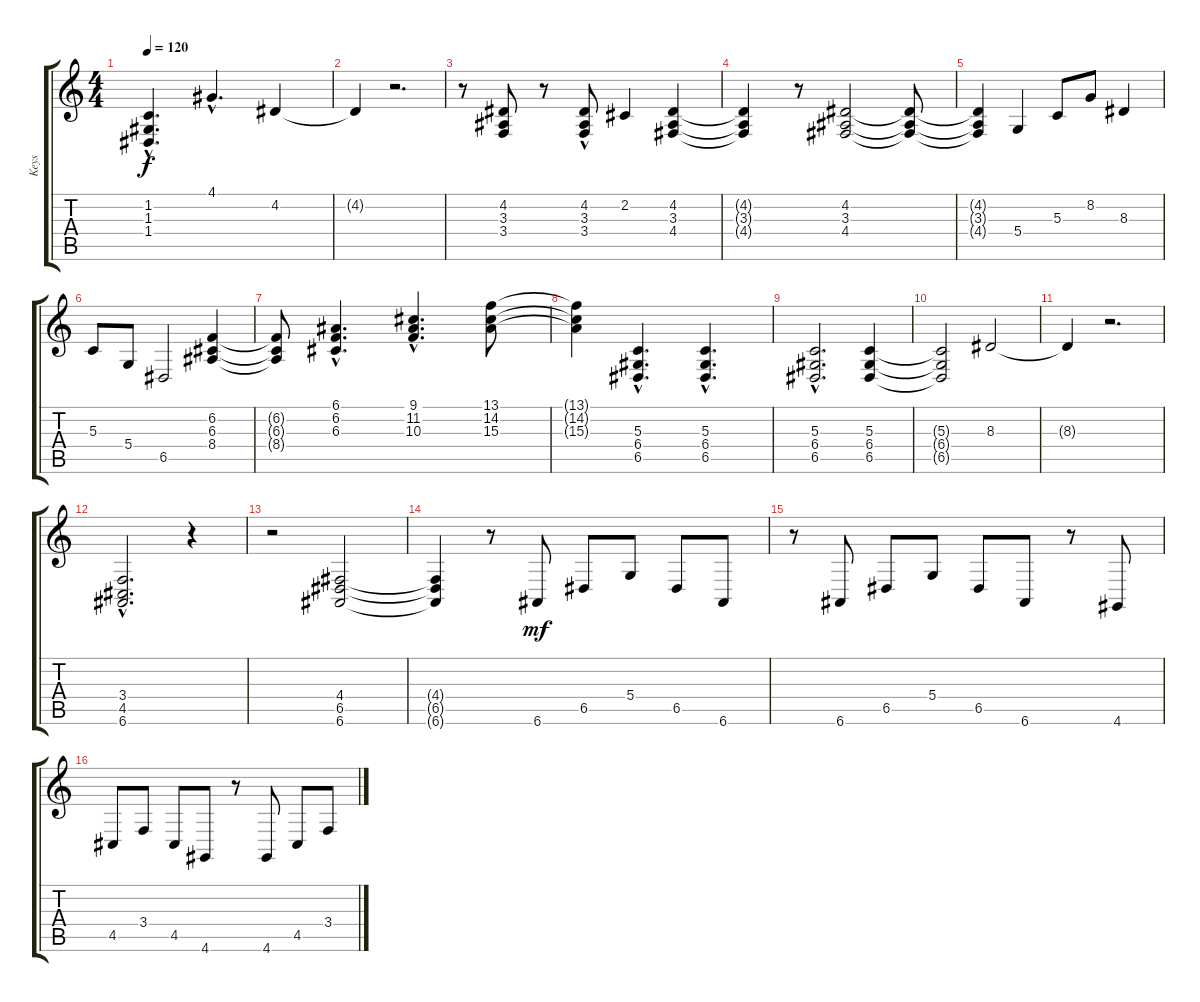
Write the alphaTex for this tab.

\track ("Keys" "Keys") {instrument rockorgan}
\staff {score tabs}
\tuning (E4 B3 G3 D3 A2 E2) {hide}
\ts (4 4)
\tempo 120
\clef g2
\ks c
(1.2{hac t} 1.3{hac t} 1.4{hac t}).4{d dy f} 4.1{hac}.4{d} 4.2.4 |
4.2{t}.4 r.2{d} |
r.8 (4.2 3.3 3.4).8 r.8 (4.2 3.3{hac} 3.4{hac}).8 2.2.4 (4.2 3.3 4.4).4 |
(4.2{t} 3.3{t} 4.4{t}).4 r.8 (4.2 3.3 4.4).2 (4.2{t} 3.3{t} 4.4{t}).8 |
(4.2{t} 3.3{t} 4.4{t}).4 5.4.4 5.3.8 8.2.8 8.3.4 |
5.3.8 5.4.8 6.5.2 (6.2 6.3 8.4).4 |
(6.2{t} 6.3{t} 8.4{t}).8 (6.1{hac} 6.2{hac} 6.3{hac}).4{d} (9.1{hac} 11.2{hac} 10.3{hac}).4{d} (13.1 14.2 15.3).8 |
(13.1{t} 14.2{t} 15.3{t}).4 (5.3{hac} 6.4{hac} 6.5{hac}).4{d} (5.3{hac} 6.4{hac} 6.5{hac}).4{d} |
(5.3{hac} 6.4{hac} 6.5{hac}).2{d} (5.3 6.4 6.5).4 |
(5.3{t} 6.4{t} 6.5{t}).2 8.3.2 |
8.3{t}.4 r.2{d} |
(3.4{hac} 4.5{hac} 6.6{hac}).2{d balance 14 instrument electricguitarclean} r.4 |
r.2 (4.4 6.5 6.6).2 |
(4.4{t} 6.5{t} 6.6{t}).4 r.8 6.6.8{dy mf} 6.5.8 5.4.8 6.5.8 6.6.8 |
r.8 6.6.8 6.5.8 5.4.8 6.5.8 6.6.8 r.8 4.6.8 |
4.5.8 3.4.8 4.5.8 4.6.8 r.8 4.6.8 4.5.8 3.4.8
